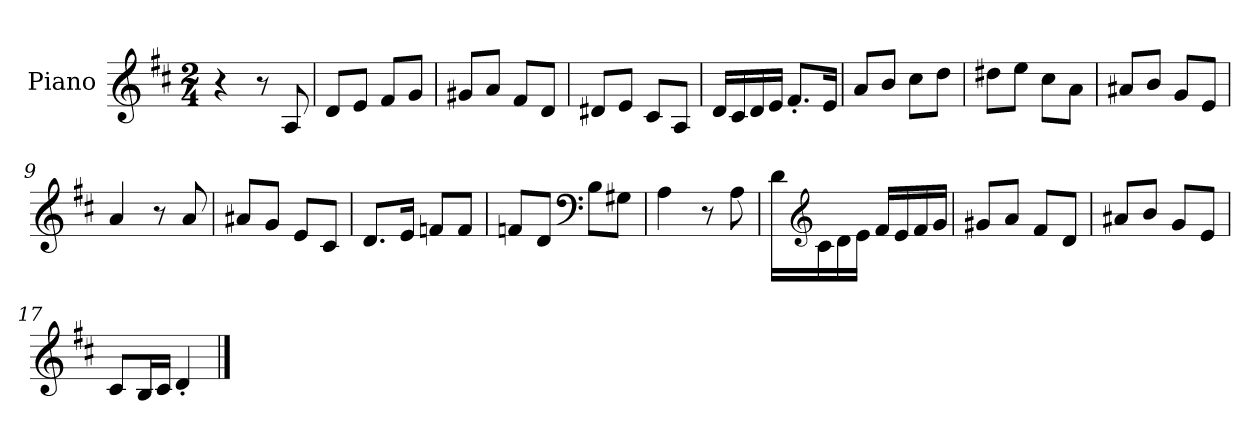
**kern
*part1
*staff1
*I"Piano
*I'Pno.
*clefG2
*k[f#c#]
*M2/4
*MM120
=1
4r
8r
8A/
=2
8d/L
8e/J
8f#/L
8g/J
=3
8g#X/L
8a/J
8f#/L
8d/J
=4
8d#X/L
8e/J
8c#/L
8A/J
=5
16d/LL
16c#/
16d/
16e/JJ
8.f#'/L
16e/Jk
=6
8a/L
8b/J
8cc#\L
8dd\J
=7
8dd#X\L
8ee\J
8cc#\L
8a\J
=8
8a#X/L
8b/J
8g/L
8e/J
=9
4a/
8r
8a/
!!LO:LB:g=z
=10
8a#X/L
8g/J
8e/L
8c#/J
=11
8.d/L
16e/Jk
8fn/L
8f/J
=12
8fn/L
8d/J
*clefF4
8B\L
8G#X\J
=13
4A\
8r
8A\
=14
16d\LL
*clefG2
16c#\
16d\
16e\JJ
16f#/LL
16e/
16f#/
16g/JJ
=15
8g#X/L
8a/J
8f#/L
8d/J
=16
8a#X/L
8b/J
8g/L
8e/J
=17
8c#/L
16B/L
16c#/JJ
4d'/
==
*-
